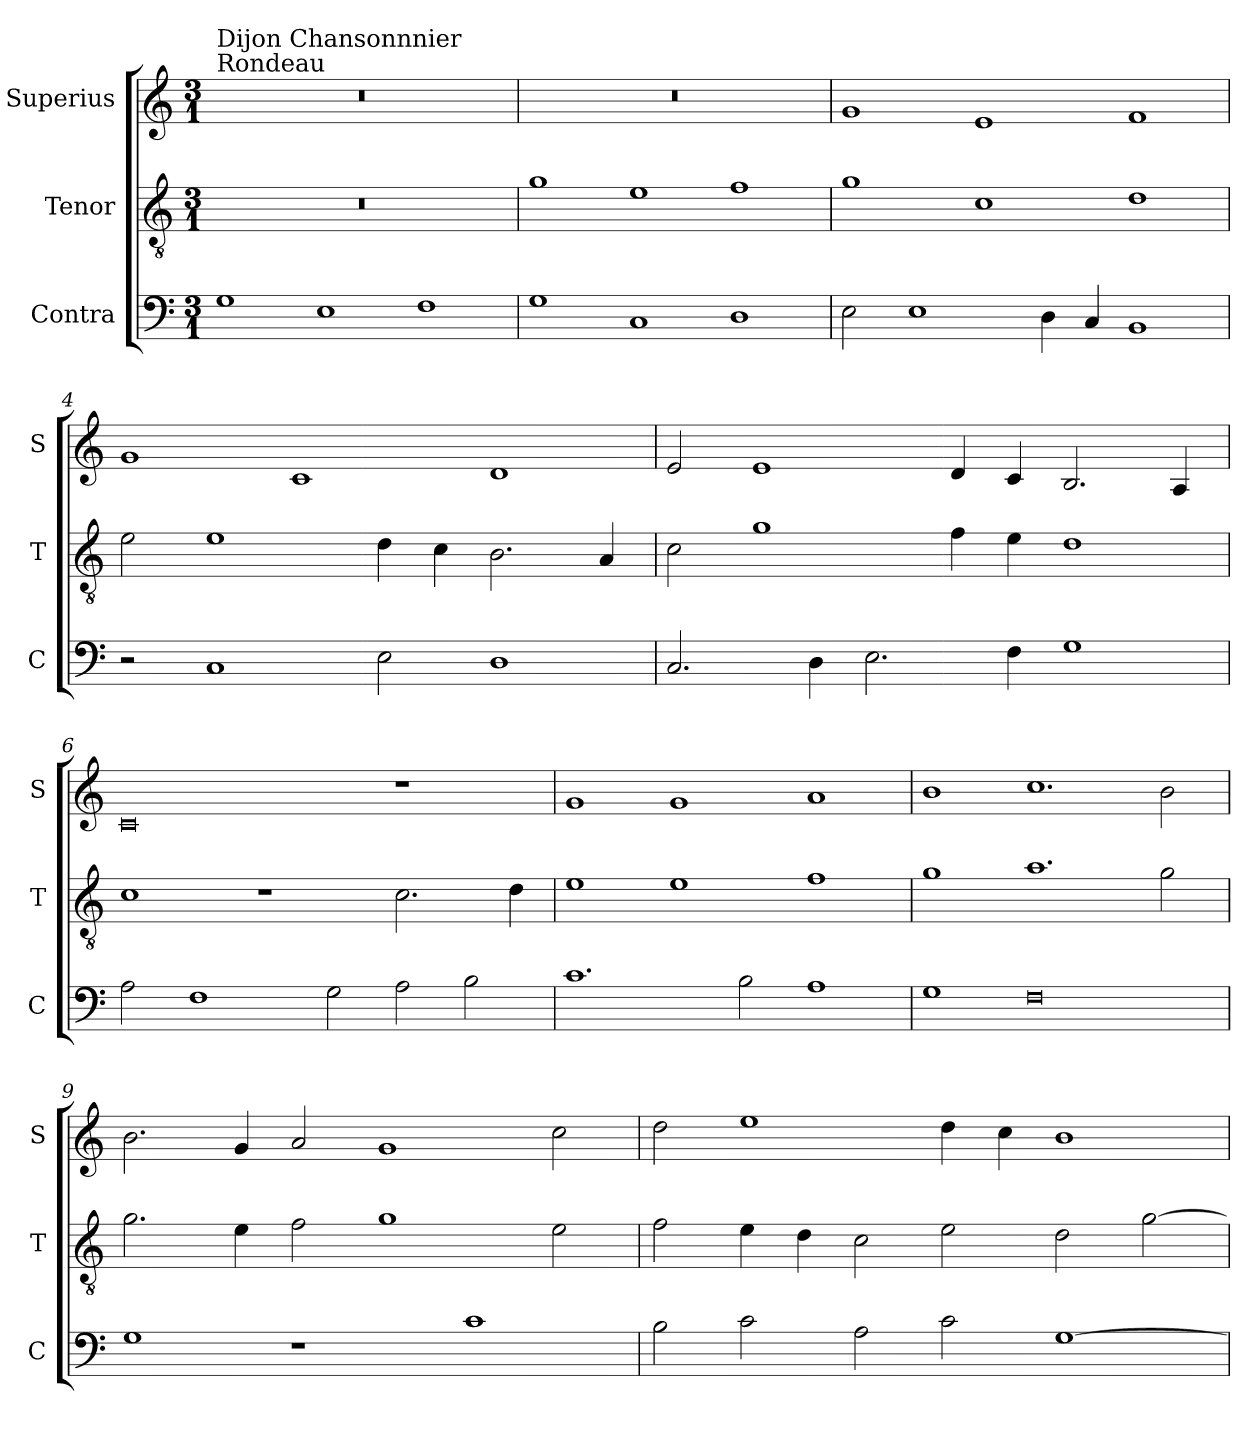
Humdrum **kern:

**kern	**kern	**kern
*part3	*part2	*part1
*staff3	*staff2	*staff1
*I"Contra	*I"Tenor	*I"Superius
*I'C	*I'T	*I'S
*clefF4	*clefGv2	*clefG2
*k[]	*k[]	*k[]
*M3/1	*M3/1	*M3/1
=1	=1	=1
!	!	!LO:TX:a:t=Rondeau
!	!	!LO:TX:a:t=Dijon Chansonnnier
1G	0.r	0.r
1E	.	.
1F	.	.
=2	=2	=2
1G	1g	0.r
1C	1e	.
1D	1f	.
=3	=3	=3
2E\	1g	1g
1E	.	.
.	1c	1e
4D\	.	.
4C/	.	.
1BB	1d	1f
=4	=4	=4
2r	2e\	1g
1C	1e	.
.	.	1c
2E\	4d\	.
.	4c\	.
1D	2.B\	1d
.	4A/	.
=5	=5	=5
2.C/	2c\	2e/
.	1g	1e
4D\	.	.
2.E\	.	.
.	4f\	4d/
4F\	4e\	4c/
1G	1d	2.B/
.	.	4A/
=6	=6	=6
2A\	1c	0c
1F	.	.
.	1r	.
2G\	.	.
2A\	2.c\	1r
2B\	.	.
.	4d\	.
=7	=7	=7
1.c	1e	1g
.	1e	1g
2B\	.	.
1A	1f	1a
=8	=8	=8
1G	1g	1b
0F	1.a	1.cc
.	2g\	2b\
=9	=9	=9
1G	2.g\	2.b\
.	4e\	4g/
1r	2f\	2a/
.	1g	1g
1c	.	.
.	2e\	2cc\
=10	=10	=10
2B\	2f\	2dd\
2c\	4e\	1ee
.	4d\	.
2A\	2c\	.
2c\	2e\	4dd\
.	.	4cc\
[1G	2d\	1b
.	[2g\	.
=	=	=
*-	*-	*-
